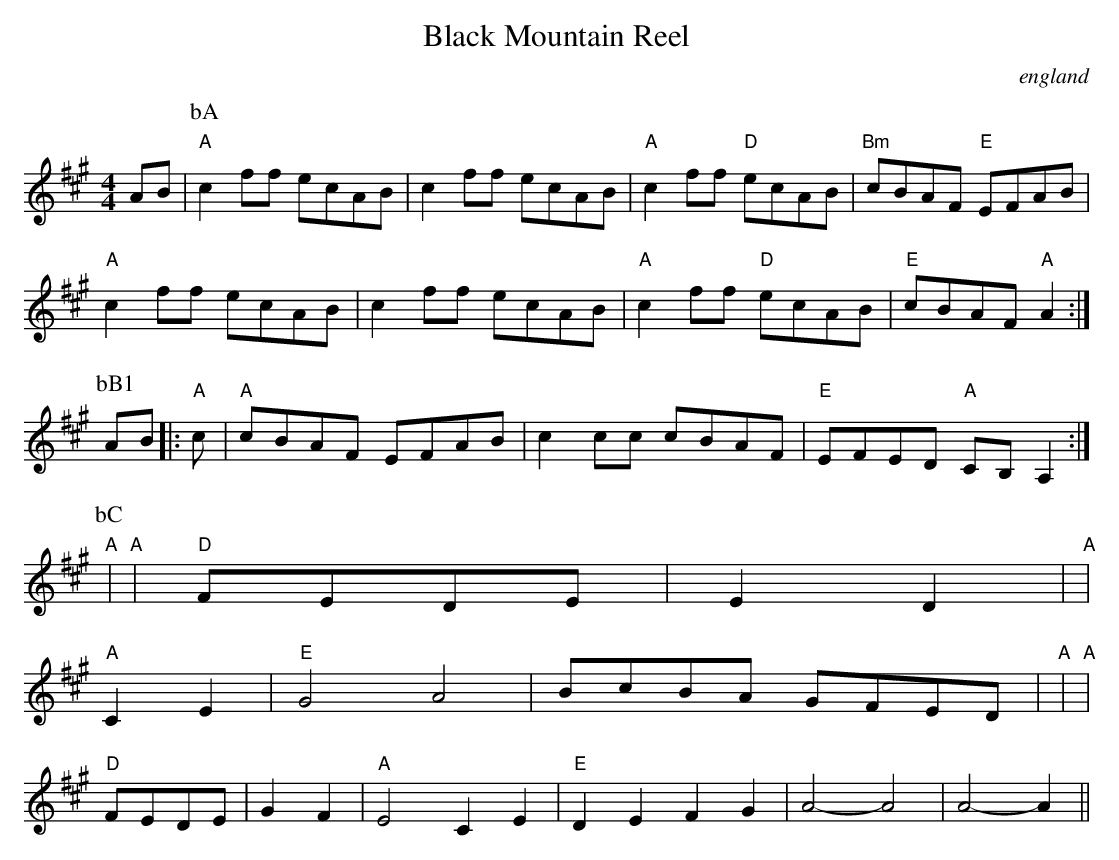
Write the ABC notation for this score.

X:1
T:Black Mountain Reel
O:england
M:4/4
L:1/4
K:A
A/2B/2|\
P:bA
"A"cf/2f/2 e/2c/2A/2B/2|cf/2f/2 e/2c/2A/2B/2|"A"cf/2f/2 "D"e/2c/2A/2B/2|\
"Bm"c/2B/2A/2F/2 "E"E/2F/2A/2B/2|
"A"cf/2f/2 e/2c/2A/2B/2|cf/2f/2 e/2c/2A/2B/2|"A"cf/2f/2 "D"e/2c/2A/2B/2|\
"E"c/2B/2A/2F/2 "A"A:|
P:bB1
A/2B/2|:"A"+ce++c/2e/2++c/2 e/2 ++B/2e/2++c/2e/2++c/2e/2+c/2|\
"A"c/2B/2A/2F/2 E/2F/2A/2B/2|cc/2c/2 c/2B/2A/2F/2|"E"E/2F/2E/2D/2 "A"C/2B,/2A,:|
"A"\
P:bC
+C2 E2 ++CE++B,E+|"A"+A,2 E2 ++CE++EA+|"D"+F2 A2 +F/2E/2D/2E/2|+F2 A2 +ED|\
"A"+C2 E2 ++CE++B,E+|
"A"+A,2 E2 +CE|"E"G2 A2|B/2c/2B/2A/2 G/2F/2E/2D/2|"A"+C2 E2 ++CE++B,E+|\
"A"+A,2 E2 ++CE++EA+|
"D"+F2 A2 +F/2E/2D/2E/2|+F2 A2 +GF|"A"E2 CE|"E"DE FG|A2 -A2|A2 -A||
